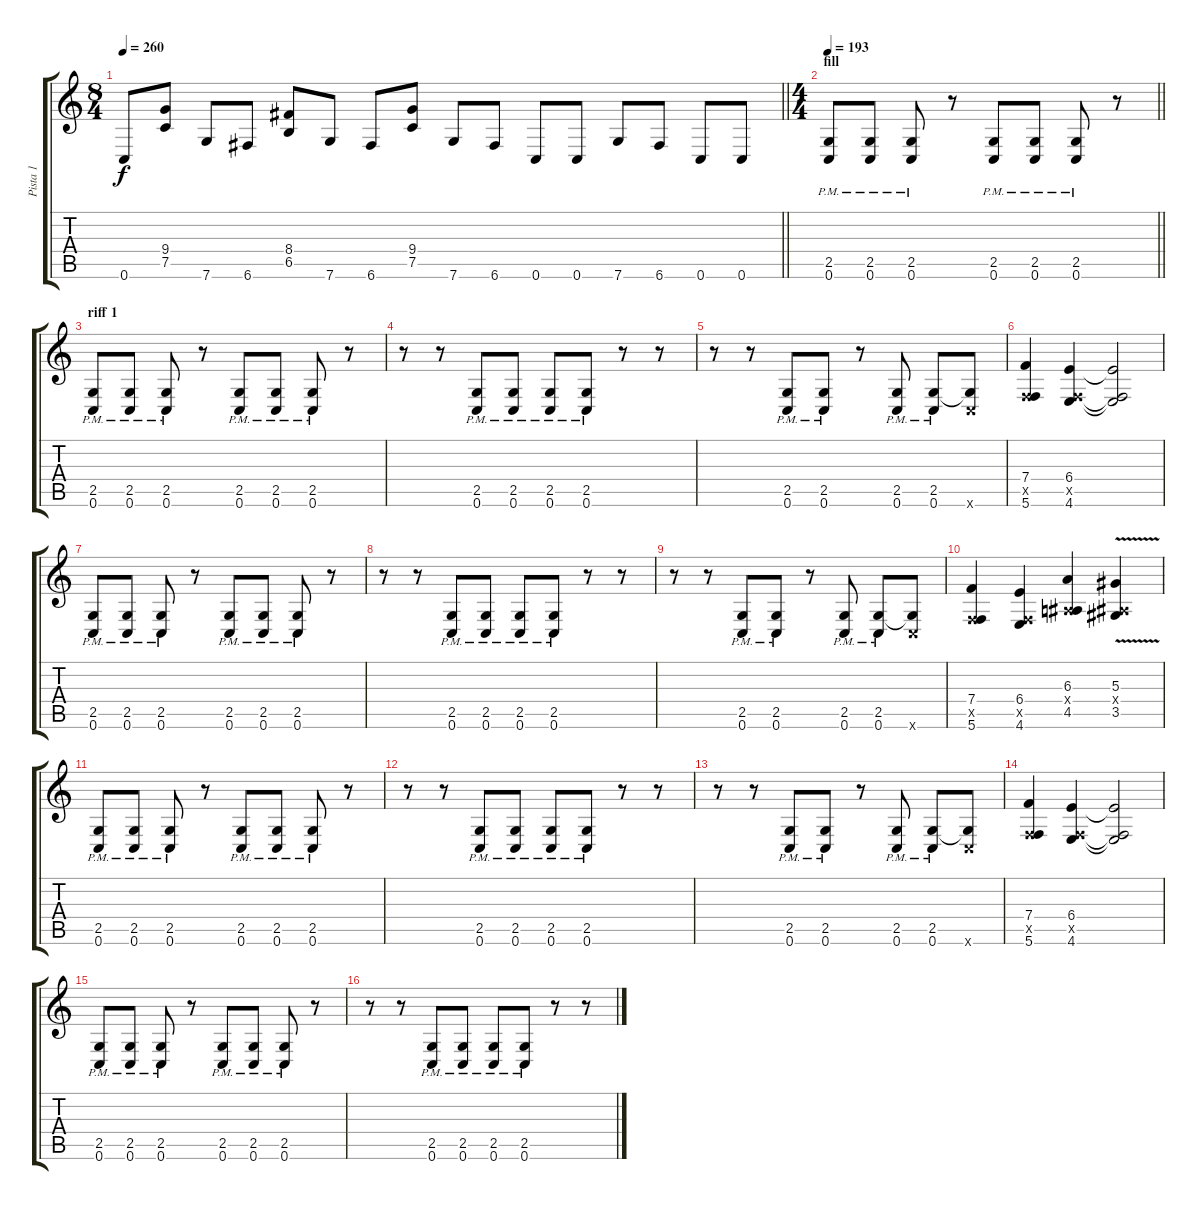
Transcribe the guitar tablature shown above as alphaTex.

\track ("Pista 1" "Pista 1") {instrument distortionguitar}
\staff {score tabs}
\tuning (C4 G3 Eb3 Bb2 F2 C2) {hide}
\ts (8 4)
\tempo 260
\clef g2
\barLineRight lightlight
\ks c
0.6.8{dy f} (9.4 7.5).8 7.6.8 6.6.8 (8.4 6.5).8 7.6.8 6.6.8 (9.4 7.5).8 7.6.8 6.6.8 0.6.8 0.6.8 7.6.8 6.6.8 0.6.8 0.6.8 |
\ts (4 4)
\section ("" "fill")
\tempo 193
\barLineRight lightlight
(2.5{pm} 0.6{pm}).8 (2.5{pm} 0.6{pm}).8 (2.5{pm} 0.6{pm}).8 r.8 (2.5{pm} 0.6{pm}).8 (2.5{pm} 0.6{pm}).8 (2.5{pm} 0.6{pm}).8 r.8 |
\section ("" "riff 1")
(2.5{pm} 0.6{pm}).8 (2.5{pm} 0.6{pm}).8 (2.5{pm} 0.6{pm}).8 r.8 (2.5{pm} 0.6{pm}).8 (2.5{pm} 0.6{pm}).8 (2.5{pm} 0.6{pm}).8 r.8 |
r.8 r.8 (2.5{pm} 0.6{pm}).8 (2.5{pm} 0.6{pm}).8 (2.5{pm} 0.6{pm}).8 (2.5{pm} 0.6{pm}).8 r.8 r.8 |
r.8 r.8 (2.5{pm} 0.6{pm}).8 (2.5{pm} 0.6{pm}).8 r.8 (2.5{pm} 0.6{pm}).8 (2.5{pm} 0.6{pm}).8 (2.5{t} 0.6{x}).8 |
(7.4 0.5{x} 5.6).4 (6.4 0.5{x} 4.6).4 (6.4{t} 0.5{t} 4.6{t}).2 |
(2.5{pm} 0.6{pm}).8 (2.5{pm} 0.6{pm}).8 (2.5{pm} 0.6{pm}).8 r.8 (2.5{pm} 0.6{pm}).8 (2.5{pm} 0.6{pm}).8 (2.5{pm} 0.6{pm}).8 r.8 |
r.8 r.8 (2.5{pm} 0.6{pm}).8 (2.5{pm} 0.6{pm}).8 (2.5{pm} 0.6{pm}).8 (2.5{pm} 0.6{pm}).8 r.8 r.8 |
r.8 r.8 (2.5{pm} 0.6{pm}).8 (2.5{pm} 0.6{pm}).8 r.8 (2.5{pm} 0.6{pm}).8 (2.5{pm} 0.6{pm}).8 (2.5{t} 0.6{x}).8 |
(7.4 0.5{x} 5.6).4 (6.4 0.5{x} 4.6).4 (6.3 0.4{x} 4.5).4 (5.3{v} 0.4{x} 3.5{v}).4 |
(2.5{pm} 0.6{pm}).8 (2.5{pm} 0.6{pm}).8 (2.5{pm} 0.6{pm}).8 r.8 (2.5{pm} 0.6{pm}).8 (2.5{pm} 0.6{pm}).8 (2.5{pm} 0.6{pm}).8 r.8 |
r.8 r.8 (2.5{pm} 0.6{pm}).8 (2.5{pm} 0.6{pm}).8 (2.5{pm} 0.6{pm}).8 (2.5{pm} 0.6{pm}).8 r.8 r.8 |
r.8 r.8 (2.5{pm} 0.6{pm}).8 (2.5{pm} 0.6{pm}).8 r.8 (2.5{pm} 0.6{pm}).8 (2.5{pm} 0.6{pm}).8 (2.5{t} 0.6{x}).8 |
(7.4 0.5{x} 5.6).4 (6.4 0.5{x} 4.6).4 (6.4{t} 0.5{t} 4.6{t}).2 |
(2.5{pm} 0.6{pm}).8 (2.5{pm} 0.6{pm}).8 (2.5{pm} 0.6{pm}).8 r.8 (2.5{pm} 0.6{pm}).8 (2.5{pm} 0.6{pm}).8 (2.5{pm} 0.6{pm}).8 r.8 |
r.8 r.8 (2.5{pm} 0.6{pm}).8 (2.5{pm} 0.6{pm}).8 (2.5{pm} 0.6{pm}).8 (2.5{pm} 0.6{pm}).8 r.8 r.8
